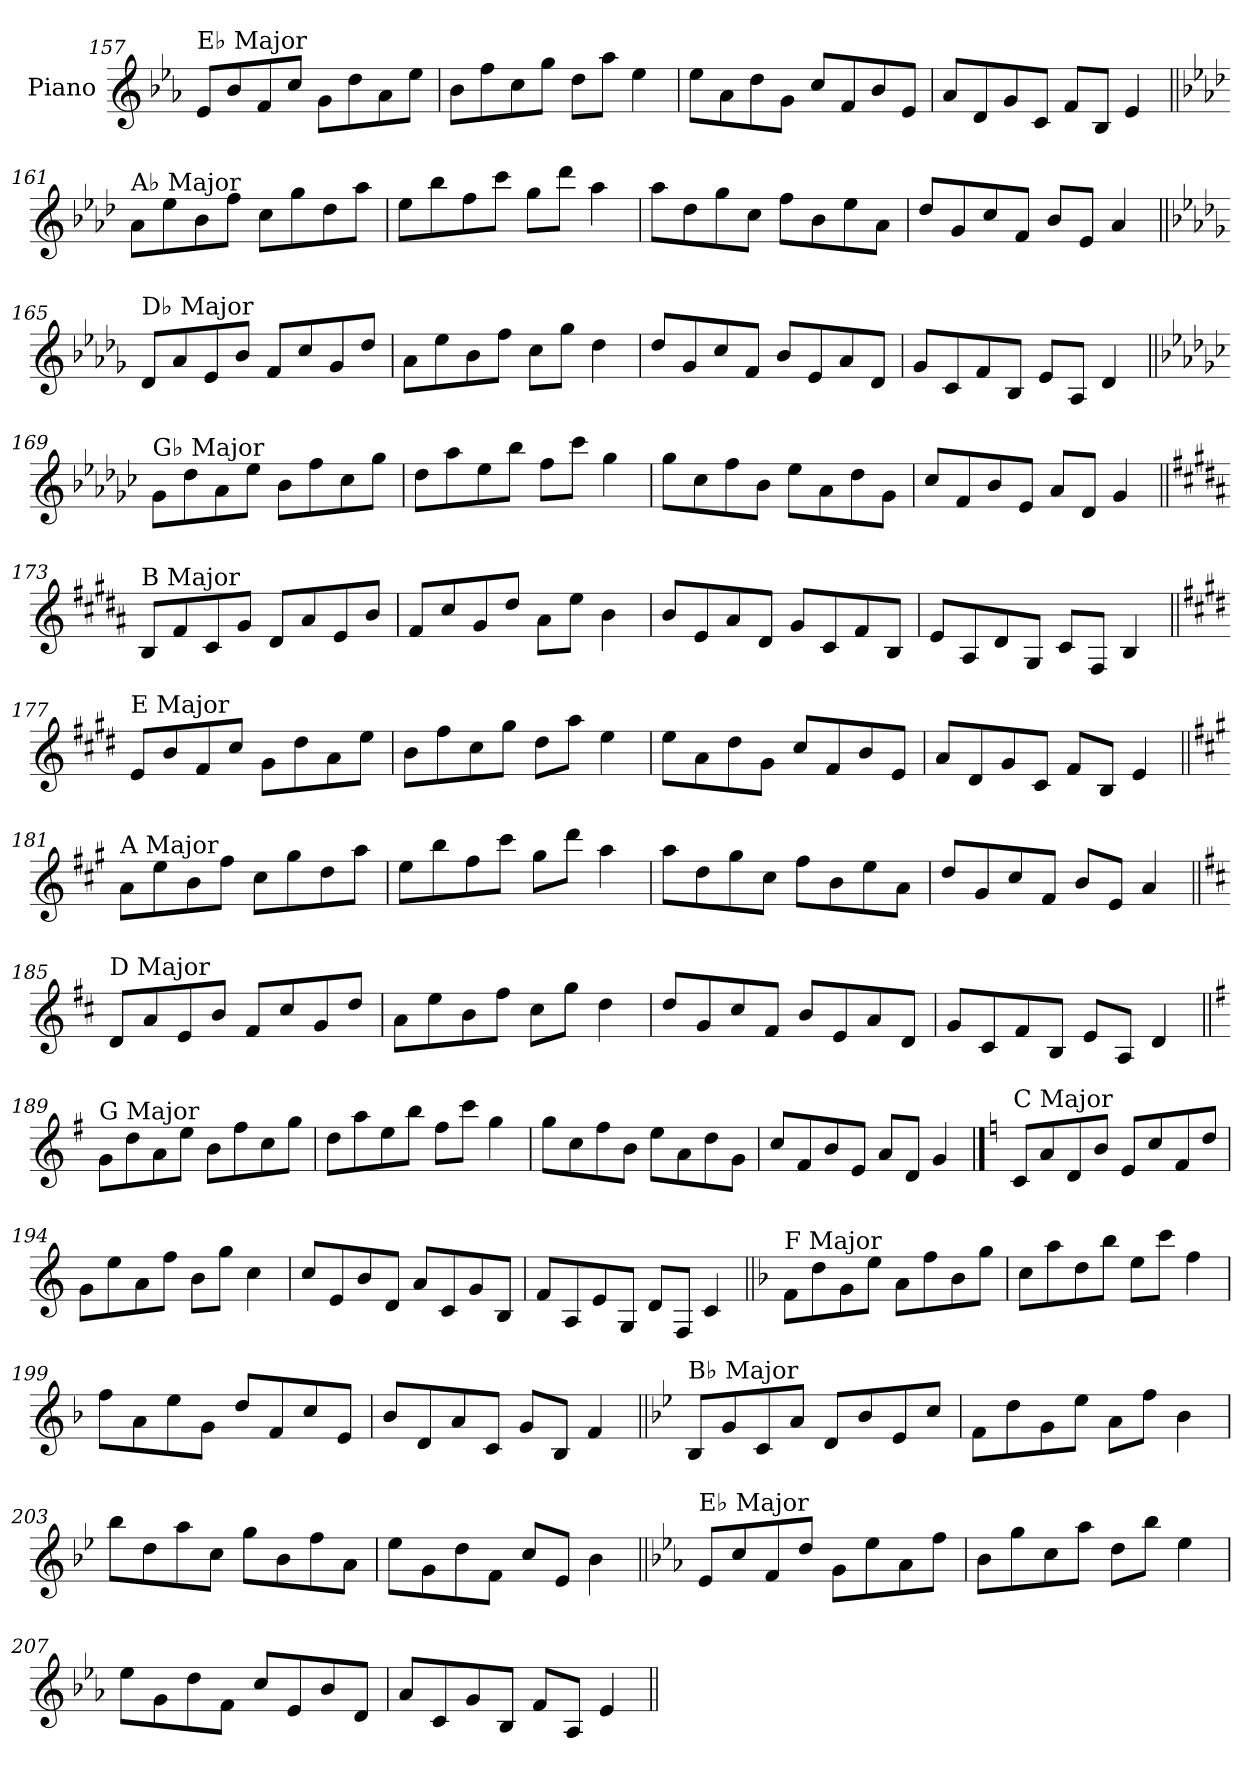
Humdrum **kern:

**kern
*part1
*staff1
*I"Piano
*I'Pno.
!!LO:LB:g=z
*clefG2
*k[b-e-a-]
=157
!LO:TX:a:t=E♭ Major
8e-/L
8b-/
8f/
8cc/J
8g\L
8dd\
8a-\
8ee-\J
=158
8b-\L
8ff\
8cc\
8gg\J
8dd\L
8aa-\J
4ee-\
=159
8ee-\L
8a-\
8dd\
8g\J
8cc/L
8f/
8b-/
8e-/J
=160
8a-/L
8d/
8g/
8c/J
8f/L
8B-/J
4e-/
!!LO:LB:g=z
=161||
*k[b-e-a-d-]
!LO:TX:a:t=A♭ Major
8a-\L
8ee-\
8b-\
8ff\J
8cc\L
8gg\
8dd-\
8aa-\J
=162
8ee-\L
8bb-\
8ff\
8ccc\J
8gg\L
8ddd-\J
4aa-\
=163
8aa-\L
8dd-\
8gg\
8cc\J
8ff\L
8b-\
8ee-\
8a-\J
=164
8dd-/L
8g/
8cc/
8f/J
8b-/L
8e-/J
4a-/
!!LO:LB:g=z
=165||
*k[b-e-a-d-g-]
!LO:TX:a:t=D♭ Major
8d-/L
8a-/
8e-/
8b-/J
8f/L
8cc/
8g-/
8dd-/J
=166
8a-\L
8ee-\
8b-\
8ff\J
8cc\L
8gg-\J
4dd-\
=167
8dd-/L
8g-/
8cc/
8f/J
8b-/L
8e-/
8a-/
8d-/J
=168
8g-/L
8c/
8f/
8B-/J
8e-/L
8A-/J
4d-/
!!LO:LB:g=z
=169||
*k[b-e-a-d-g-c-]
!LO:TX:a:t=G♭ Major
8g-\L
8dd-\
8a-\
8ee-\J
8b-\L
8ff\
8cc-\
8gg-\J
=170
8dd-\L
8aa-\
8ee-\
8bb-\J
8ff\L
8ccc-\J
4gg-\
=171
8gg-\L
8cc-\
8ff\
8b-\J
8ee-\L
8a-\
8dd-\
8g-\J
=172
8cc-/L
8f/
8b-/
8e-/J
8a-/L
8d-/J
4g-/
!!LO:LB:g=z
=173||
*k[f#c#g#d#a#]
!LO:TX:a:t=B Major
8B/L
8f#/
8c#/
8g#/J
8d#/L
8a#/
8e/
8b/J
=174
8f#/L
8cc#/
8g#/
8dd#/J
8a#\L
8ee\J
4b\
=175
8b/L
8e/
8a#/
8d#/J
8g#/L
8c#/
8f#/
8B/J
=176
8e/L
8A#/
8d#/
8G#/J
8c#/L
8F#/J
4B/
!!LO:LB:g=z
=177||
*k[f#c#g#d#]
!LO:TX:a:t=E Major
8e/L
8b/
8f#/
8cc#/J
8g#\L
8dd#\
8a\
8ee\J
=178
8b\L
8ff#\
8cc#\
8gg#\J
8dd#\L
8aa\J
4ee\
=179
8ee\L
8a\
8dd#\
8g#\J
8cc#/L
8f#/
8b/
8e/J
=180
8a/L
8d#/
8g#/
8c#/J
8f#/L
8B/J
4e/
!!LO:LB:g=z
=181||
*k[f#c#g#]
!LO:TX:a:t=A Major
8a\L
8ee\
8b\
8ff#\J
8cc#\L
8gg#\
8dd\
8aa\J
=182
8ee\L
8bb\
8ff#\
8ccc#\J
8gg#\L
8ddd\J
4aa\
=183
8aa\L
8dd\
8gg#\
8cc#\J
8ff#\L
8b\
8ee\
8a\J
=184
8dd/L
8g#/
8cc#/
8f#/J
8b/L
8e/J
4a/
!!LO:LB:g=z
=185||
*k[f#c#]
!LO:TX:a:t=D Major
8d/L
8a/
8e/
8b/J
8f#/L
8cc#/
8g/
8dd/J
=186
8a\L
8ee\
8b\
8ff#\J
8cc#\L
8gg\J
4dd\
=187
8dd/L
8g/
8cc#/
8f#/J
8b/L
8e/
8a/
8d/J
=188
8g/L
8c#/
8f#/
8B/J
8e/L
8A/J
4d/
!!LO:LB:g=z
=189||
*k[f#]
!LO:TX:a:t=G Major
8g\L
8dd\
8a\
8ee\J
8b\L
8ff#\
8cc\
8gg\J
=190
8dd\L
8aa\
8ee\
8bb\J
8ff#\L
8ccc\J
4gg\
=191
8gg\L
8cc\
8ff#\
8b\J
8ee\L
8a\
8dd\
8g\J
=192
8cc/L
8f#/
8b/
8e/J
8a/L
8d/J
4g/
!!LO:PB:g=z
==193
*k[]
!LO:TX:a:t=C Major
8c/L
8a/
8d/
8b/J
8e/L
8cc/
8f/
8dd/J
=194
8g\L
8ee\
8a\
8ff\J
8b\L
8gg\J
4cc\
=195
8cc/L
8e/
8b/
8d/J
8a/L
8c/
8g/
8B/J
=196
8f/L
8A/
8e/
8G/J
8d/L
8F/J
4c/
!!LO:LB:g=z
=197||
*k[b-]
!LO:TX:a:t=F Major
8f\L
8dd\
8g\
8ee\J
8a\L
8ff\
8b-\
8gg\J
=198
8cc\L
8aa\
8dd\
8bb-\J
8ee\L
8ccc\J
4ff\
=199
8ff\L
8a\
8ee\
8g\J
8dd/L
8f/
8cc/
8e/J
=200
8b-/L
8d/
8a/
8c/J
8g/L
8B-/J
4f/
!!LO:LB:g=z
=201||
*k[b-e-]
!LO:TX:a:t=B♭ Major
8B-/L
8g/
8c/
8a/J
8d/L
8b-/
8e-/
8cc/J
=202
8f\L
8dd\
8g\
8ee-\J
8a\L
8ff\J
4b-\
=203
8bb-\L
8dd\
8aa\
8cc\J
8gg\L
8b-\
8ff\
8a\J
=204
8ee-\L
8g\
8dd\
8f\J
8cc/L
8e-/J
4b-\
!!LO:LB:g=z
=205||
*k[b-e-a-]
!LO:TX:a:t=E♭ Major
8e-/L
8cc/
8f/
8dd/J
8g\L
8ee-\
8a-\
8ff\J
=206
8b-\L
8gg\
8cc\
8aa-\J
8dd\L
8bb-\J
4ee-\
=207
8ee-\L
8g\
8dd\
8f\J
8cc/L
8e-/
8b-/
8d/J
=208
8a-/L
8c/
8g/
8B-/J
8f/L
8A-/J
4e-/
=||
*-
